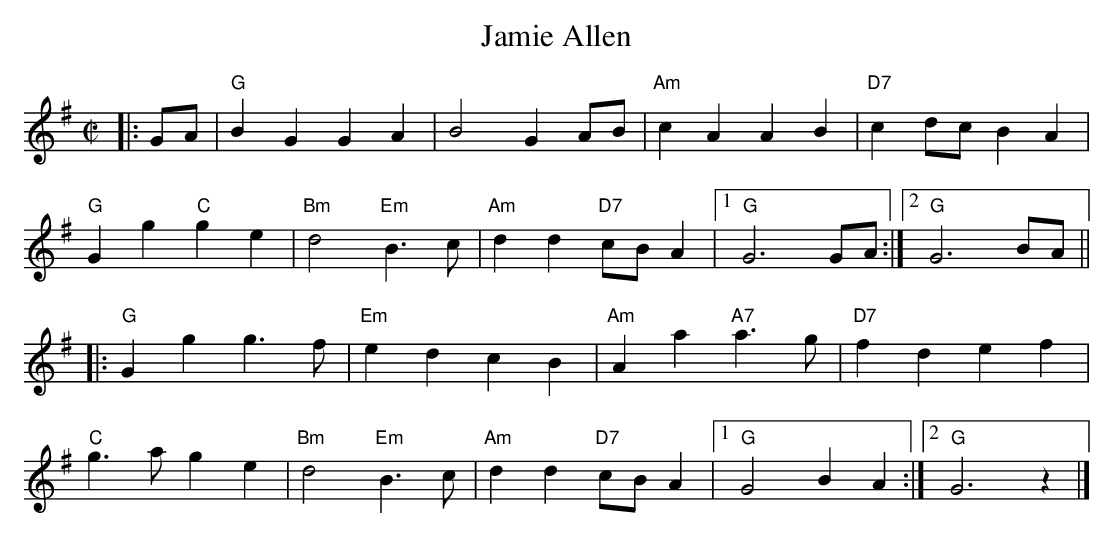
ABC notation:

X:1
T:Jamie Allen
M:C|
L:1/4
K:G
|:G/2A/2|"G"BG GA|B2 GA/2B/2|"Am"cA AB|"D7"cd/c/ BA|
"G"Gg "C"ge|"Bm"d2 "Em"B3/2c/2|"Am"dd "D7"c/2B/2A|1"G"G3G/A/:|2"G"G3B/A/||
|: "G"Gg g3/2f/2|"Em"ed cB|"Am"Aa "A7"a3/2g/2|"D7"fd ef|
"C"g3/2a/2 ge|"Bm"d2 "Em"B3/2c/2|"Am"dd "D7"c/2B/2A|1"G"G2BA:|2"G"G3z|]
